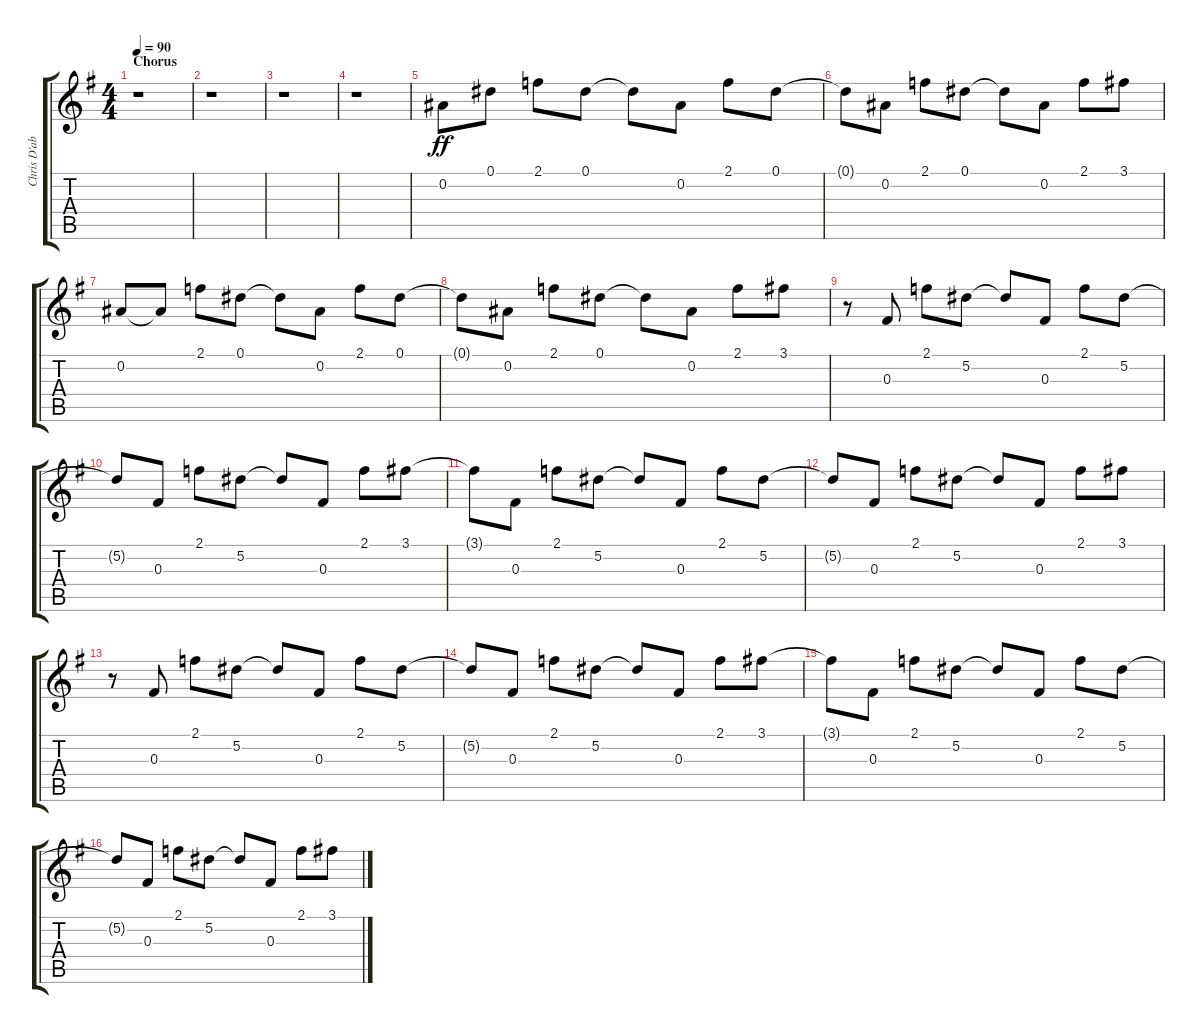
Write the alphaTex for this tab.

\track ("Chris D'abaldo (Rhythm Guitar)" "Chris D'ab") {instrument electricguitarclean}
\staff {score tabs}
\tuning (Eb4 Bb3 Gb3 Db3 Ab2 Db2) {hide}
\ts (4 4)
\section ("" "Chorus")
\tempo 90
\clef g2
\ks g
r.1{dy mp} |
r.1 |
r.1 |
r.1 |
0.2.8{dy ff volume 14} 0.1.8 2.1.8 0.1.8 0.1{t}.8 0.2.8 2.1.8 0.1.8 |
0.1{t}.8 0.2.8 2.1.8 0.1.8 0.1{t}.8 0.2.8 2.1.8 3.1.8 |
0.2.8 0.2{t}.8 2.1.8 0.1.8 0.1{t}.8 0.2.8 2.1.8 0.1.8 |
0.1{t}.8 0.2.8 2.1.8 0.1.8 0.1{t}.8 0.2.8 2.1.8 3.1.8 |
r.8 0.3.8 2.1.8 5.2.8 5.2{t}.8 0.3.8 2.1.8 5.2.8 |
5.2{t}.8 0.3.8 2.1.8 5.2.8 5.2{t}.8 0.3.8 2.1.8 3.1.8 |
3.1{t}.8 0.3.8 2.1.8 5.2.8 5.2{t}.8 0.3.8 2.1.8 5.2.8 |
5.2{t}.8 0.3.8 2.1.8 5.2.8 5.2{t}.8 0.3.8 2.1.8 3.1.8 |
r.8 0.3.8 2.1.8 5.2.8 5.2{t}.8 0.3.8 2.1.8 5.2.8 |
5.2{t}.8 0.3.8 2.1.8 5.2.8 5.2{t}.8 0.3.8 2.1.8 3.1.8 |
3.1{t}.8 0.3.8 2.1.8 5.2.8 5.2{t}.8 0.3.8 2.1.8 5.2.8 |
5.2{t}.8 0.3.8 2.1.8 5.2.8 5.2{t}.8 0.3.8 2.1.8 3.1.8
